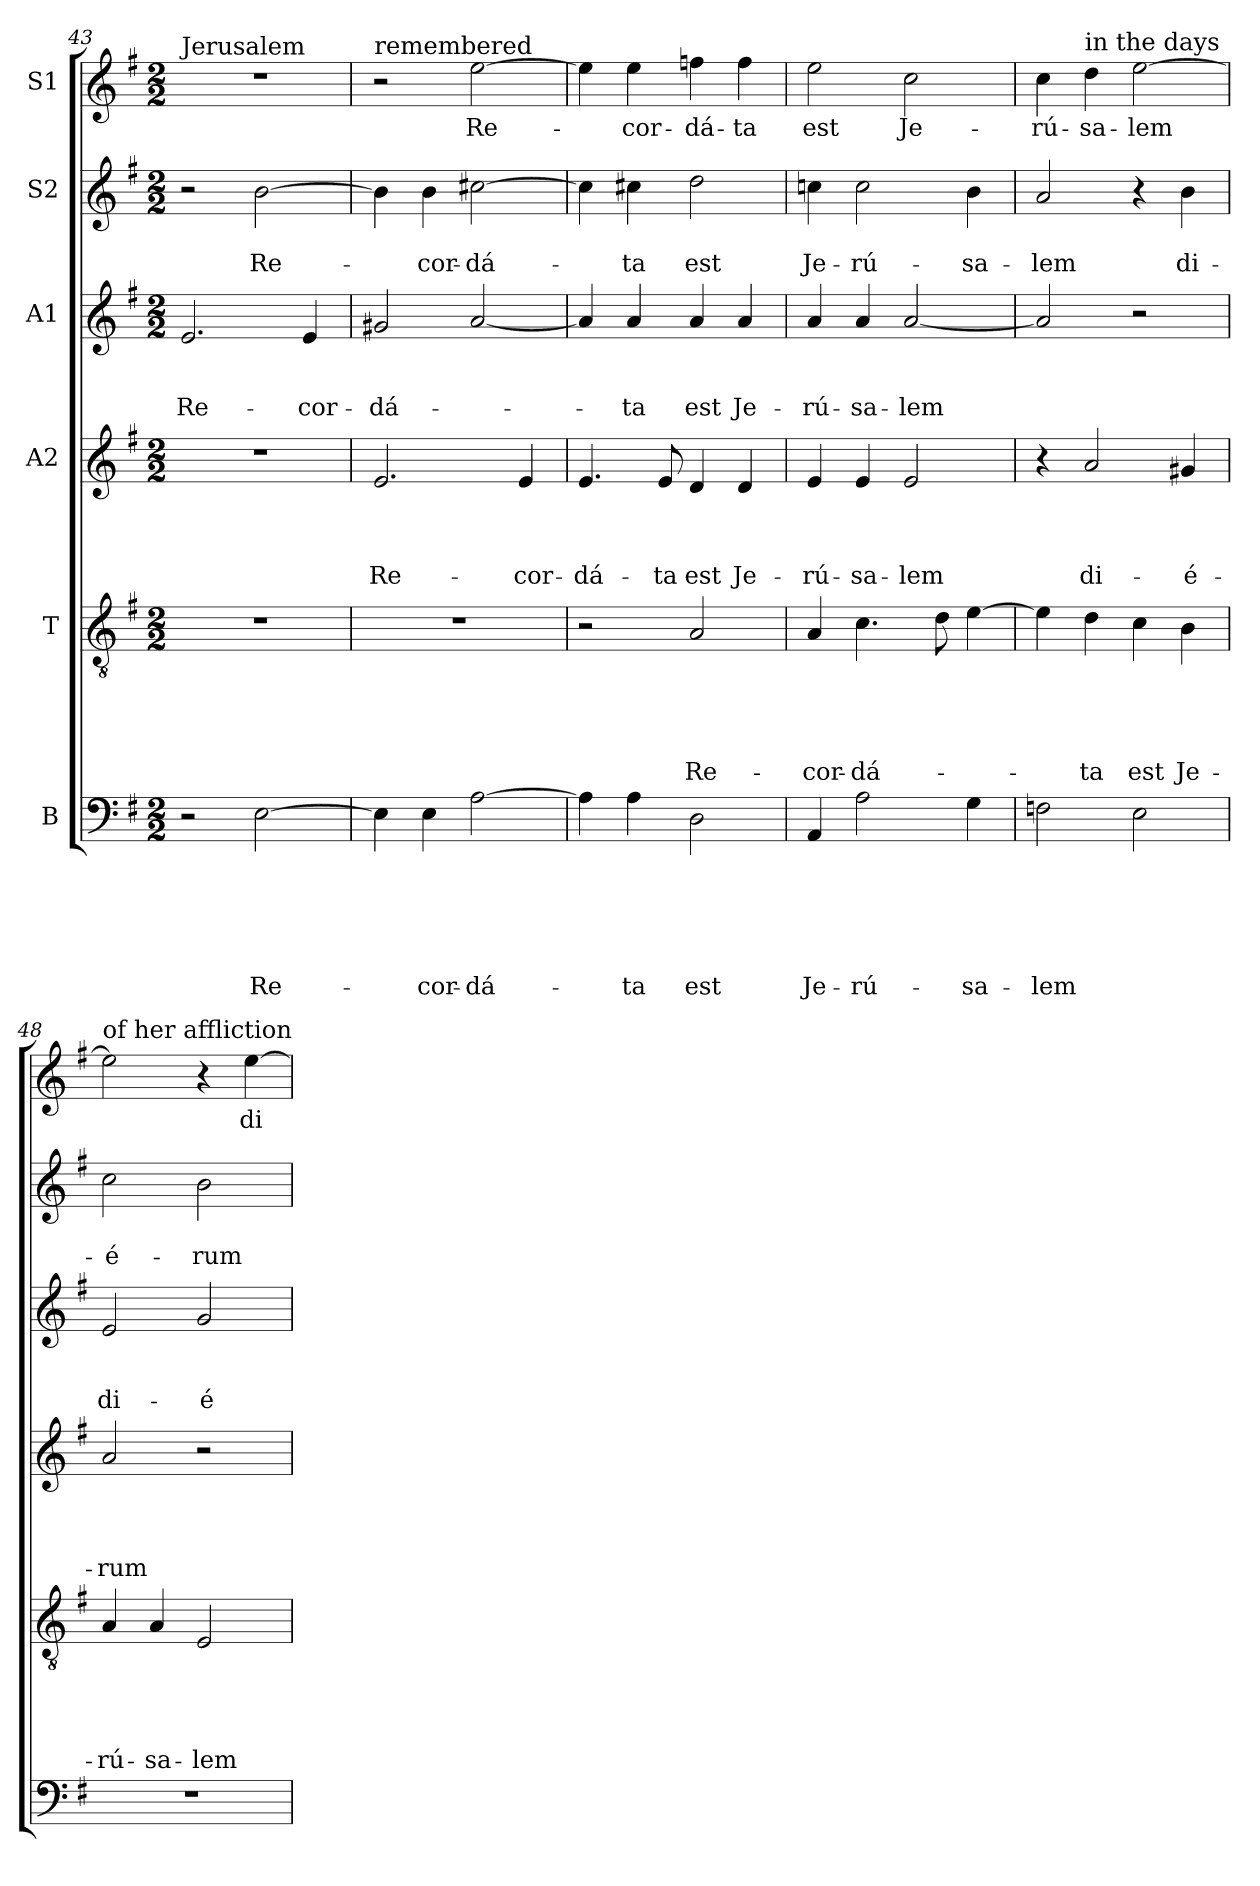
**kern	**text	**text	**text	**text	**text	**text	**kern	**text	**text	**text	**text	**text	**kern	**text	**text	**text	**text	**kern	**text	**text	**text	**kern	**text	**text	**kern	**text
*part6	*part6	*part6	*part6	*part6	*part6	*part6	*part5	*part5	*part5	*part5	*part5	*part5	*part4	*part4	*part4	*part4	*part4	*part3	*part3	*part3	*part3	*part2	*part2	*part2	*part1	*part1
*staff6	*staff6	*staff6	*staff6	*staff6	*staff6	*staff6	*staff5	*staff5	*staff5	*staff5	*staff5	*staff5	*staff4	*staff4	*staff4	*staff4	*staff4	*staff3	*staff3	*staff3	*staff3	*staff2	*staff2	*staff2	*staff1	*staff1
*I"B	*	*	*	*	*	*	*I"T	*	*	*	*	*	*I"A2	*	*	*	*	*I"A1	*	*	*	*I"S2	*	*	*I"S1	*
*clefF4	*	*	*	*	*	*	*clefGv2	*	*	*	*	*	*clefG2	*	*	*	*	*clefG2	*	*	*	*clefG2	*	*	*clefG2	*
*k[f#]	*	*	*	*	*	*	*k[f#]	*	*	*	*	*	*k[f#]	*	*	*	*	*k[f#]	*	*	*	*k[f#]	*	*	*k[f#]	*
*G:	*	*	*	*	*	*	*G:	*	*	*	*	*	*G:	*	*	*	*	*G:	*	*	*	*G:	*	*	*G:	*
*M2/2	*	*	*	*	*	*	*M2/2	*	*	*	*	*	*M2/2	*	*	*	*	*M2/2	*	*	*	*M2/2	*	*	*M2/2	*
=43	=43	=43	=43	=43	=43	=43	=43	=43	=43	=43	=43	=43	=43	=43	=43	=43	=43	=43	=43	=43	=43	=43	=43	=43	=43	=43
!	!	!	!	!	!	!	!	!	!	!	!	!	!	!	!	!	!	!	!	!	!	!	!	!	!LO:TX:a:t=Jerusalem	!
!	!	!	!	!	!	!	!	!	!	!	!	!	!	!	!	!	!	!	!	!	!LO:LY:b	!	!	!	!	!
2r	.	.	.	.	.	.	1r	.	.	.	.	.	1r	.	.	.	.	2.e/	.	.	Re-	2r	.	.	1r	.
!	!	!	!	!	!	!LO:LY:b	!	!	!	!	!	!	!	!	!	!	!	!	!	!	!	!	!	!LO:LY:b	!	!
[2E\	.	.	.	.	.	Re-	.	.	.	.	.	.	.	.	.	.	.	.	.	.	.	[2b\	.	Re-	.	.
!	!	!	!	!	!	!	!	!	!	!	!	!	!	!	!	!	!	!	!	!	!LO:LY:b	!	!	!	!	!
.	.	.	.	.	.	.	.	.	.	.	.	.	.	.	.	.	.	4e/	.	.	-cor-	.	.	.	.	.
!!LO:PB:g=z
=44	=44	=44	=44	=44	=44	=44	=44	=44	=44	=44	=44	=44	=44	=44	=44	=44	=44	=44	=44	=44	=44	=44	=44	=44	=44	=44
!	!	!	!	!	!	!	!	!	!	!	!	!	!	!	!	!	!	!	!	!	!	!	!	!	!LO:TX:a:t=remembered	!
!	!	!	!	!	!	!	!	!	!	!	!	!	!	!	!	!	!LO:LY:b	!	!	!	!LO:LY:b	!	!	!	!	!
4E\]	.	.	.	.	.	.	1r	.	.	.	.	.	2.e/	.	.	.	Re-	2g#X/	.	.	-dá-	4b\]	.	.	2r	.
!	!	!	!	!	!	!LO:LY:b	!	!	!	!	!	!	!	!	!	!	!	!	!	!	!	!	!	!LO:LY:b	!	!
4E\	.	.	.	.	.	-cor-	.	.	.	.	.	.	.	.	.	.	.	.	.	.	.	4b\	.	-cor-	.	.
!	!	!	!	!	!	!LO:LY:b	!	!	!	!	!	!	!	!	!	!	!	!	!	!	!	!	!	!LO:LY:b	!	!LO:LY:b
[2A\	.	.	.	.	.	-dá-	.	.	.	.	.	.	.	.	.	.	.	[2a/	.	.	.	[2cc#X\	.	-dá-	[2ee\	Re-
!	!	!	!	!	!	!	!	!	!	!	!	!	!	!	!	!	!LO:LY:b	!	!	!	!	!	!	!	!	!
.	.	.	.	.	.	.	.	.	.	.	.	.	4e/	.	.	.	-cor-	.	.	.	.	.	.	.	.	.
=45	=45	=45	=45	=45	=45	=45	=45	=45	=45	=45	=45	=45	=45	=45	=45	=45	=45	=45	=45	=45	=45	=45	=45	=45	=45	=45
!	!	!	!	!	!	!	!	!	!	!	!	!	!	!	!	!	!LO:LY:b	!	!	!	!	!	!	!	!	!
4A\]	.	.	.	.	.	.	2r	.	.	.	.	.	4.e/	.	.	.	-dá-	4a/]	.	.	.	4cc#\]	.	.	4ee\]	.
!	!	!	!	!	!	!LO:LY:b	!	!	!	!	!	!	!	!	!	!	!	!	!	!	!LO:LY:b	!	!	!LO:LY:b	!	!LO:LY:b
4A\	.	.	.	.	.	-ta	.	.	.	.	.	.	.	.	.	.	.	4a/	.	.	-ta	4cc#X\	.	-ta	4ee\	-cor-
!	!	!	!	!	!	!	!	!	!	!	!	!	!	!	!	!	!LO:LY:b	!	!	!	!	!	!	!	!	!
.	.	.	.	.	.	.	.	.	.	.	.	.	8e/	.	.	.	-ta	.	.	.	.	.	.	.	.	.
!	!	!	!	!	!	!LO:LY:b	!	!	!	!	!	!LO:LY:b	!	!	!	!	!LO:LY:b	!	!	!	!LO:LY:b	!	!	!LO:LY:b	!	!LO:LY:b
2D\	.	.	.	.	.	est	2A/	.	.	.	.	Re-	4d/	.	.	.	est	4a/	.	.	est	2dd\	.	est	4ffn\	-dá-
!	!	!	!	!	!	!	!	!	!	!	!	!	!	!	!	!	!LO:LY:b	!	!	!	!LO:LY:b	!	!	!	!	!LO:LY:b
.	.	.	.	.	.	.	.	.	.	.	.	.	4d/	.	.	.	Je-	4a/	.	.	Je-	.	.	.	4ff\	-ta
=46	=46	=46	=46	=46	=46	=46	=46	=46	=46	=46	=46	=46	=46	=46	=46	=46	=46	=46	=46	=46	=46	=46	=46	=46	=46	=46
!	!	!	!	!	!	!LO:LY:b	!	!	!	!	!	!LO:LY:b	!	!	!	!	!LO:LY:b	!	!	!	!LO:LY:b	!	!	!LO:LY:b	!	!LO:LY:b
4AA/	.	.	.	.	.	Je-	4A/	.	.	.	.	-cor-	4e/	.	.	.	-rú-	4a/	.	.	-rú-	4ccni\	.	Je-	2ee\	est
!	!	!	!	!	!	!LO:LY:b	!	!	!	!	!	!LO:LY:b	!	!	!	!	!LO:LY:b	!	!	!	!LO:LY:b	!	!	!LO:LY:b	!	!
2A\	.	.	.	.	.	-rú-	4.c\	.	.	.	.	-dá-	4e/	.	.	.	-sa-	4a/	.	.	-sa-	2cc\	.	-rú-	.	.
!	!	!	!	!	!	!	!	!	!	!	!	!	!	!	!	!	!LO:LY:b	!	!	!	!LO:LY:b	!	!	!	!	!LO:LY:b
.	.	.	.	.	.	.	.	.	.	.	.	.	2e/	.	.	.	-lem	[2a/	.	.	-lem	.	.	.	2cc\	Je-
.	.	.	.	.	.	.	8d\	.	.	.	.	.	.	.	.	.	.	.	.	.	.	.	.	.	.	.
!	!	!	!	!	!	!LO:LY:b	!	!	!	!	!	!	!	!	!	!	!	!	!	!	!	!	!	!LO:LY:b	!	!
4G\	.	.	.	.	.	-sa-	[4e\	.	.	.	.	.	.	.	.	.	.	.	.	.	.	4b\	.	-sa-	.	.
=47	=47	=47	=47	=47	=47	=47	=47	=47	=47	=47	=47	=47	=47	=47	=47	=47	=47	=47	=47	=47	=47	=47	=47	=47	=47	=47
!	!	!	!	!	!	!LO:LY:b	!	!	!	!	!	!	!	!	!	!	!	!	!	!	!	!	!	!LO:LY:b	!	!LO:LY:b
2Fn\	.	.	.	.	.	-lem	4e\]	.	.	.	.	.	4r	.	.	.	.	2a/]	.	.	.	2a/	.	-lem	4cc\	-rú-
!	!	!	!	!	!	!	!	!	!	!	!	!	!	!	!	!	!	!	!	!	!	!	!	!	!LO:TX:a:t=in the days	!
!	!	!	!	!	!	!	!	!	!	!	!	!LO:LY:b	!	!	!	!	!LO:LY:b	!	!	!	!	!	!	!	!	!LO:LY:b
.	.	.	.	.	.	.	4d\	.	.	.	.	-ta	2a/	.	.	.	di-	.	.	.	.	.	.	.	4dd\	-sa-
!	!	!	!	!	!	!	!	!	!	!	!	!LO:LY:b	!	!	!	!	!	!	!	!	!	!	!	!	!	!LO:LY:b
2E\	.	.	.	.	.	.	4c\	.	.	.	.	est	.	.	.	.	.	2r	.	.	.	4r	.	.	[2ee\	-lem
!	!	!	!	!	!	!	!	!	!	!	!	!LO:LY:b	!	!	!	!	!LO:LY:b	!	!	!	!	!	!	!LO:LY:b	!	!
.	.	.	.	.	.	.	4B\	.	.	.	.	Je-	4g#X/	.	.	.	-é-	.	.	.	.	4b\	.	di-	.	.
=48	=48	=48	=48	=48	=48	=48	=48	=48	=48	=48	=48	=48	=48	=48	=48	=48	=48	=48	=48	=48	=48	=48	=48	=48	=48	=48
!	!	!	!	!	!	!	!	!	!	!	!	!	!	!	!	!	!	!	!	!	!	!	!	!	!LO:TX:a:t=of her affliction	!
!	!	!	!	!	!	!	!	!	!	!	!	!LO:LY:b	!	!	!	!	!LO:LY:b	!	!	!	!LO:LY:b	!	!	!LO:LY:b	!	!
1r	.	.	.	.	.	.	4A/	.	.	.	.	-rú-	2a/	.	.	.	-rum	2e/	.	.	di-	2cc\	.	-é-	2ee\]	.
!	!	!	!	!	!	!	!	!	!	!	!	!LO:LY:b	!	!	!	!	!	!	!	!	!	!	!	!	!	!
.	.	.	.	.	.	.	4A/	.	.	.	.	-sa-	.	.	.	.	.	.	.	.	.	.	.	.	.	.
!	!	!	!	!	!	!	!	!	!	!	!	!LO:LY:b	!	!	!	!	!	!	!	!	!LO:LY:b	!	!	!LO:LY:b	!	!
.	.	.	.	.	.	.	2E/	.	.	.	.	-lem	2r	.	.	.	.	2g/	.	.	-é-	2b\	.	-rum	4r	.
!	!	!	!	!	!	!	!	!	!	!	!	!	!	!	!	!	!	!	!	!	!	!	!	!	!	!LO:LY:b
.	.	.	.	.	.	.	.	.	.	.	.	.	.	.	.	.	.	.	.	.	.	.	.	.	[4ee\	di-
=	=	=	=	=	=	=	=	=	=	=	=	=	=	=	=	=	=	=	=	=	=	=	=	=	=	=
*-	*-	*-	*-	*-	*-	*-	*-	*-	*-	*-	*-	*-	*-	*-	*-	*-	*-	*-	*-	*-	*-	*-	*-	*-	*-	*-
